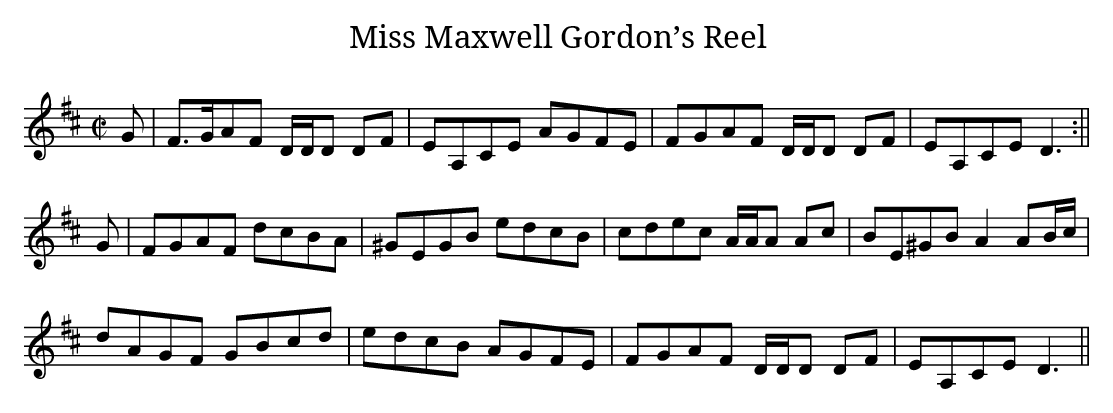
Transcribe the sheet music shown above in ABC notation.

X:1
T:Miss Maxwell Gordon’s Reel
M:C|
L:1/8
K:D
G|F>GAF D/D/D DF|EA,CE AGFE|FGAF D/D/D DF|EA,CE D3:||
G|FGAF dcBA|^GEGB edcB|cdec A/A/A Ac|BE^GB A2 AB/c/|
dAGF GBcd|edcB AGFE|FGAF D/D/D DF|EA,CE D3||
